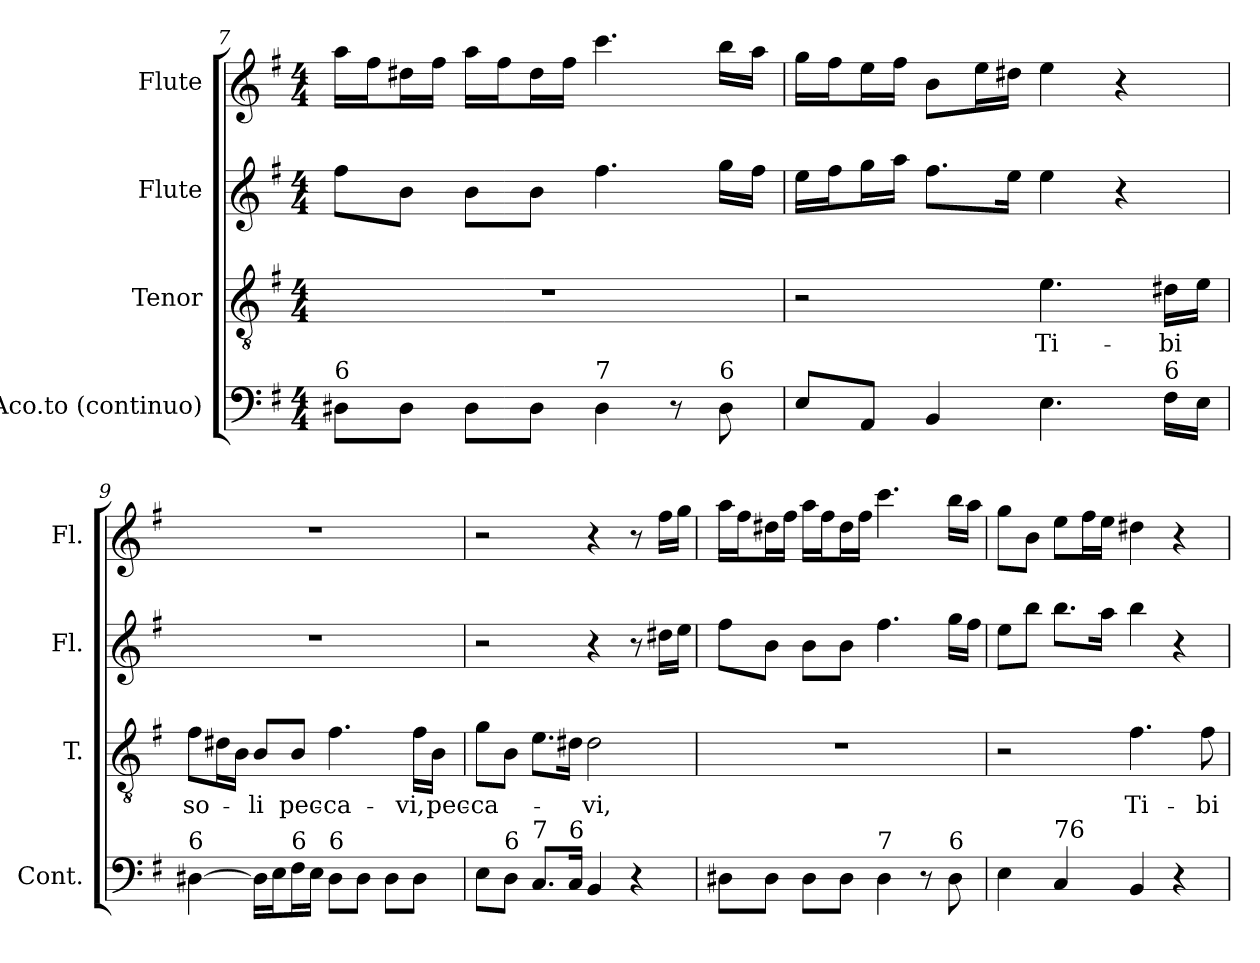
**kern	**kern	**text	**kern	**kern
*part4	*part3	*part3	*part2	*part1
*staff4	*staff3	*staff3	*staff2	*staff1
*I"Aco.to (continuo)	*I"Tenor	*	*I"Flute	*I"Flute
*I'Cont.	*I'T.	*	*I'Fl.	*I'Fl.
!!LO:LB:g=z
*clefF4	*clefGv2	*	*clefG2	*clefG2
*	*ITrd7c12	*	*	*
*k[f#]	*k[f#]	*	*k[f#]	*k[f#]
*G:	*G:	*	*G:	*G:
*M4/4	*M4/4	*	*M4/4	*M4/4
=7	=7	=7	=7	=7
!LO:TX:a:t=6	!	!	!	!
8D#Xi\L	1r	.	8ff#i\L	16aai\LL
.	.	.	.	16ff#i\J
8D#i\J	.	.	8bi\J	16dd#Xi\L
.	.	.	.	16ff#i\JJ
8D#i\L	.	.	8bi\L	16aai\LL
.	.	.	.	16ff#i\J
8D#i\J	.	.	8bi\J	16dd#i\L
.	.	.	.	16ff#i\JJ
!LO:TX:a:t=7	!	!	!	!
4D#i\	.	.	4.ff#i\	4.ccci\
8r	.	.	.	.
!LO:TX:a:t=6	!	!	!	!
8D#i\	.	.	16ggi\LL	16bbi\LL
.	.	.	16ff#i\JJ	16aai\JJ
=8	=8	=8	=8	=8
8Ei/L	2r	.	16eei\LL	16ggi\LL
.	.	.	16ff#i\J	16ff#i\J
8AAi/J	.	.	16ggi\L	16eei\L
.	.	.	16aai\JJ	16ff#i\JJ
4BBi/	.	.	8.ff#i\L	8bi\L
.	.	.	.	16eei\L
.	.	.	16eei\Jk	16dd#Xi\JJ
!	!	!LO:LY:b:color=#000000	!	!
4.Ei\	4.Ei\	Ti-	4eei\	4eei\
.	.	.	4r	4r
!LO:TX:a:t=6	!	!	!	!
!	!	!LO:LY:b:color=#000000	!	!
16F#i\LL	16D#Xi\LL	-bi	.	.
16Ei\JJ	16Ei\JJ	.	.	.
=9	=9	=9	=9	=9
!LO:TX:a:t=6	!	!	!	!
!	!	!LO:LY:b:color=#000000	!	!
[4D#Xi\	8F#i\L	so-	1r	1r
.	16D#Xi\L	.	.	.
.	16BBi\JJ	.	.	.
!	!	!LO:LY:b:color=#000000	!	!
16D#i\LL]	8BBi/L	-li	.	.
16Ei\J	.	.	.	.
!LO:TX:a:t=6	!	!	!	!
!	!	!LO:LY:b:color=#000000	!	!
16F#i\L	8BBi/J	pec-	.	.
16Ei\JJ	.	.	.	.
!LO:TX:a:t=6	!	!	!	!
!	!	!LO:LY:b:color=#000000	!	!
8D#i\L	4.F#i\	-ca-	.	.
8D#i\J	.	.	.	.
8D#i\L	.	.	.	.
!	!	!LO:LY:b:color=#000000	!	!
8D#i\J	16F#i\LL	-vi,	.	.
!	!	!LO:LY:b:color=#000000	!	!
.	16BBi\JJ	pec-	.	.
!!LO:PB:g=z
=10	=10	=10	=10	=10
!	!	!LO:LY:b:color=#000000	!	!
8Ei\L	8Gi\L	-ca-	2r	2r
!LO:TX:a:t=6	!	!	!	!
8Di\J	8BBi\J	.	.	.
!LO:TX:a:t=7	!	!	!	!
8.Ci/L	8.Ei\L	.	.	.
!LO:TX:a:t=6	!	!	!	!
16Ci/Jk	16D#Xi\Jk	.	.	.
!	!	!LO:LY:b:color=#000000	!	!
4BBi/	2D#i\	-vi,	4r	4r
4r	.	.	8r	8r
.	.	.	16dd#Xi\LL	16ff#i\LL
.	.	.	16eei\JJ	16ggi\JJ
=11	=11	=11	=11	=11
8D#Xi\L	1r	.	8ff#i\L	16aai\LL
.	.	.	.	16ff#i\J
8D#i\J	.	.	8bi\J	16dd#Xi\L
.	.	.	.	16ff#i\JJ
8D#i\L	.	.	8bi\L	16aai\LL
.	.	.	.	16ff#i\J
8D#i\J	.	.	8bi\J	16dd#i\L
.	.	.	.	16ff#i\JJ
!LO:TX:a:t=7	!	!	!	!
4D#i\	.	.	4.ff#i\	4.ccci\
8r	.	.	.	.
!LO:TX:a:t=6	!	!	!	!
8D#i\	.	.	16ggi\LL	16bbi\LL
.	.	.	16ff#i\JJ	16aai\JJ
=12	=12	=12	=12	=12
4Ei\	2r	.	8eei\L	8ggi\L
.	.	.	8bbi\J	8bi\J
!LO:TX:a:t=76	!	!	!	!
4Ci/	.	.	8.bbi\L	8eei\L
.	.	.	.	16ff#i\L
.	.	.	16aai\Jk	16eei\JJ
!	!	!LO:LY:b:color=#000000	!	!
4BBi/	4.F#i\	Ti-	4bbi\	4dd#Xi\
4r	.	.	4r	4r
!	!	!LO:LY:b:color=#000000	!	!
.	8F#i\	-bi	.	.
=	=	=	=	=
*-	*-	*-	*-	*-
